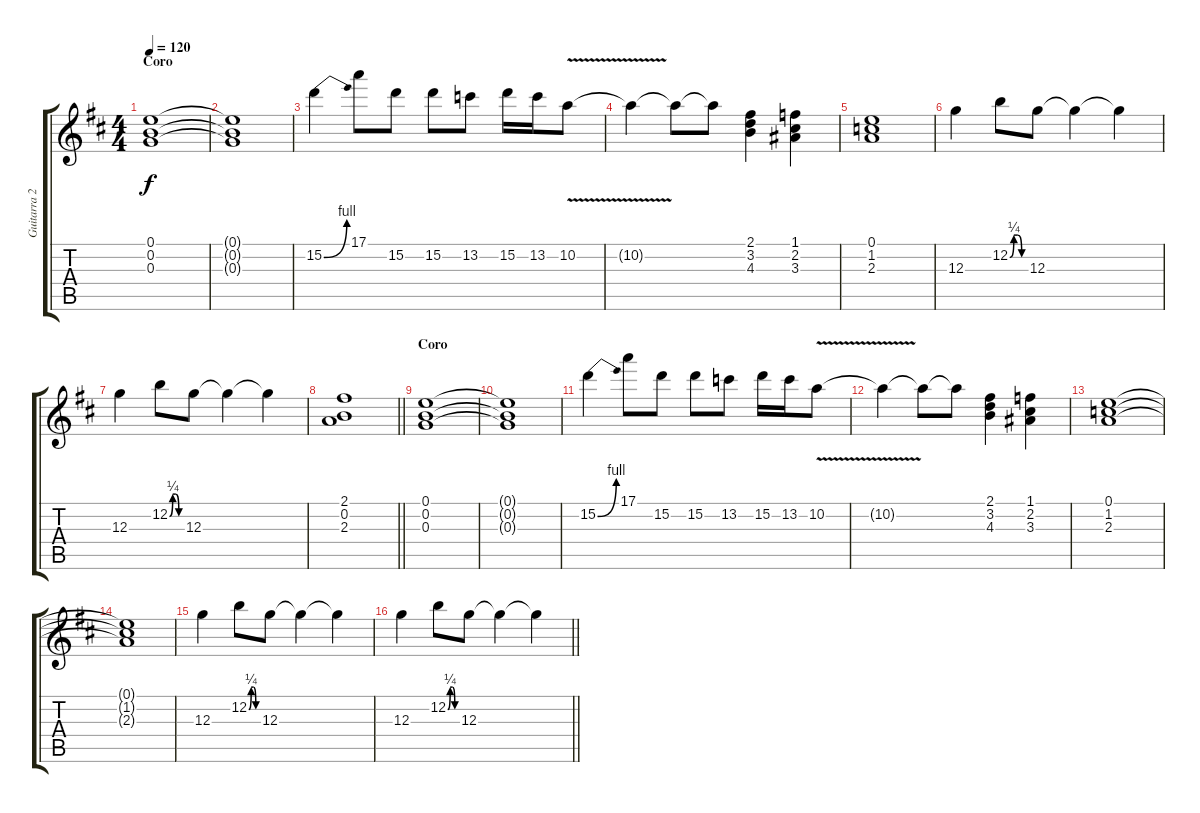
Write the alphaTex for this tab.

\track ("Guitarra 2" "Guitarra 2") {instrument overdrivenguitar}
\staff {score tabs}
\tuning (E4 B3 G3 D3 A2 D2) {hide}
\ts (4 4)
\section ("" "Coro")
\tempo 120
\clef g2
\ks d
(0.1 0.2 0.3).1{dy f} |
(0.1{t} 0.2{t} 0.3{t}).1 |
15.2{be (bend 0 0 60 4)}.4{volume 16} 17.1.8 15.2.8 15.2.8 13.2.8 15.2.16 13.2.16 10.2{v}.8 |
10.2{t}.4 10.2{t}.8 10.2{t}.8 (2.1 3.2 4.3).4 (1.1 2.2 3.3).4 |
(0.1 1.2 2.3).1 |
12.3.4 12.2{be (custom 0 0 15 1 30 1 45 0 60 0)}.8 12.3.8 12.3{t}.4 12.3{t}.4 |
12.3.4 12.2{be (custom 0 0 15 1 30 1 45 0 60 0)}.8 12.3.8 12.3{t}.4 12.3{t}.4 |
\barLineRight lightlight
(2.1 0.2 2.3).1 |
\section ("" "Coro")
(0.1 0.2 0.3).1 |
(0.1{t} 0.2{t} 0.3{t}).1 |
15.2{be (bend 0 0 60 4)}.4 17.1.8 15.2.8 15.2.8 13.2.8 15.2.16 13.2.16 10.2{v}.8 |
10.2{t}.4 10.2{t}.8 10.2{t}.8 (2.1 3.2 4.3).4 (1.1 2.2 3.3).4 |
(0.1 1.2 2.3).1 |
(0.1{t} 1.2{t} 2.3{t}).1 |
12.3.4 12.2{be (custom 0 0 15 1 30 1 45 0 60 0)}.8 12.3.8 12.3{t}.4 12.3{t}.4 |
\barLineRight lightlight
12.3.4 12.2{be (custom 0 0 15 1 30 1 45 0 60 0)}.8 12.3.8 12.3{t}.4 12.3{t}.4
